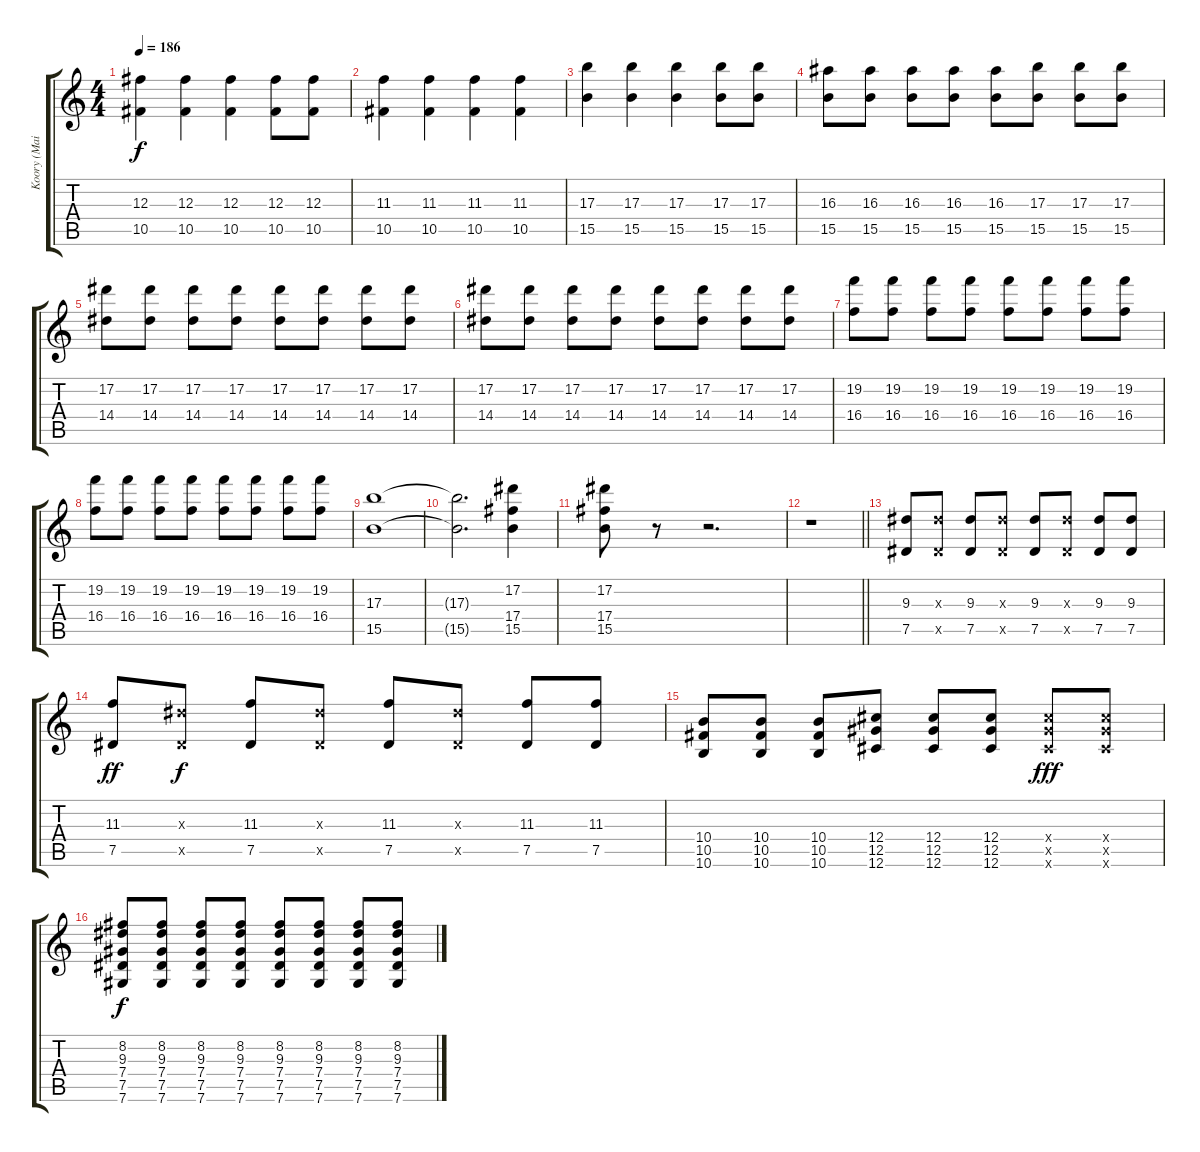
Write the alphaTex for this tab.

\track ("Koory (Main Guitar)" "Koory (Mai") {instrument distortionguitar}
\staff {score tabs}
\tuning (Eb4 Bb3 Gb3 Db3 Ab2 Db2) {hide}
\ts (4 4)
\tempo 186
\clef g2
\ks c
(12.3 10.5).4{dy f} (12.3 10.5).4 (12.3 10.5).4 (12.3 10.5).8 (12.3 10.5).8 |
(11.3 10.5).4 (11.3 10.5).4 (11.3 10.5).4 (11.3 10.5).4 |
(17.3 15.5).4 (17.3 15.5).4 (17.3 15.5).4 (17.3 15.5).8 (17.3 15.5).8 |
(16.3 15.5).8 (16.3 15.5).8 (16.3 15.5).8 (16.3 15.5).8 (16.3 15.5).8 (17.3 15.5).8 (17.3 15.5).8 (17.3 15.5).8 |
(17.2 14.4).8 (17.2 14.4).8 (17.2 14.4).8 (17.2 14.4).8 (17.2 14.4).8 (17.2 14.4).8 (17.2 14.4).8 (17.2 14.4).8 |
(17.2 14.4).8 (17.2 14.4).8 (17.2 14.4).8 (17.2 14.4).8 (17.2 14.4).8 (17.2 14.4).8 (17.2 14.4).8 (17.2 14.4).8 |
(19.2 16.4).8 (19.2 16.4).8 (19.2 16.4).8 (19.2 16.4).8 (19.2 16.4).8 (19.2 16.4).8 (19.2 16.4).8 (19.2 16.4).8 |
(19.2 16.4).8 (19.2 16.4).8 (19.2 16.4).8 (19.2 16.4).8 (19.2 16.4).8 (19.2 16.4).8 (19.2 16.4).8 (19.2 16.4).8 |
(17.3 15.5).1 |
(17.3{t} 15.5{t}).2{d} (17.2 17.4 15.5).4 |
(17.2 17.4 15.5).8 r.8 r.2{d} |
\barLineRight lightlight
r.1 |
(9.3 7.5).8 (9.3{x} 7.5{x}).8 (9.3 7.5).8 (9.3{x} 7.5{x}).8 (9.3 7.5).8 (9.3{x} 7.5{x}).8 (9.3 7.5).8 (9.3 7.5).8 |
(11.3 7.5).8{dy ff} (9.3{x} 7.5{x}).8{dy f} (11.3 7.5).8 (9.3{x} 7.5{x}).8 (11.3 7.5).8 (9.3{x} 7.5{x}).8 (11.3 7.5).8 (11.3 7.5).8 |
(10.4 10.5 10.6).8 (10.4 10.5 10.6).8 (10.4 10.5 10.6).8 (12.4 12.5 12.6).8 (12.4 12.5 12.6).8 (12.4 12.5 12.6).8 (12.4{x} 12.5{x} 12.6{x}).8{dy fff} (12.4{x} 12.5{x} 12.6{x}).8 |
(8.2 9.3 7.4 7.5 7.6).8{dy f} (8.2 9.3 7.4 7.5 7.6).8 (8.2 9.3 7.4 7.5 7.6).8 (8.2 9.3 7.4 7.5 7.6).8 (8.2 9.3 7.4 7.5 7.6).8 (8.2 9.3 7.4 7.5 7.6).8 (8.2 9.3 7.4 7.5 7.6).8 (8.2 9.3 7.4 7.5 7.6).8
